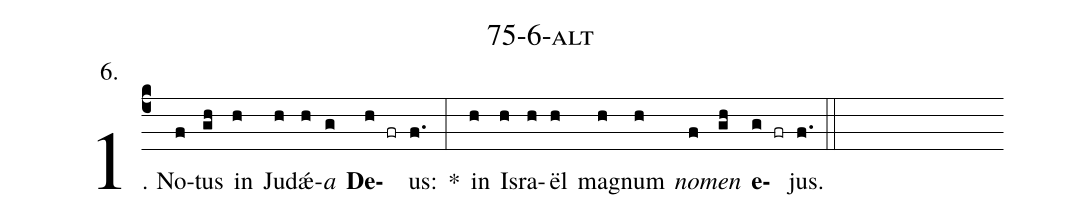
name: 75-6-alt;
annotation: 6.;
%%
(c4)1. No(f)tus(gh) in(h) Ju(h)dǽ(h)<i>a</i>(g) <b>De</b>(h fr)us:(f.) *(:) in(h) Is(h)ra(h)ël(h) ma(h)gnum(h) <i>no</i>(f)<i>men</i>(gh) <b>e</b>(g fr)jus.(f.) (::)
